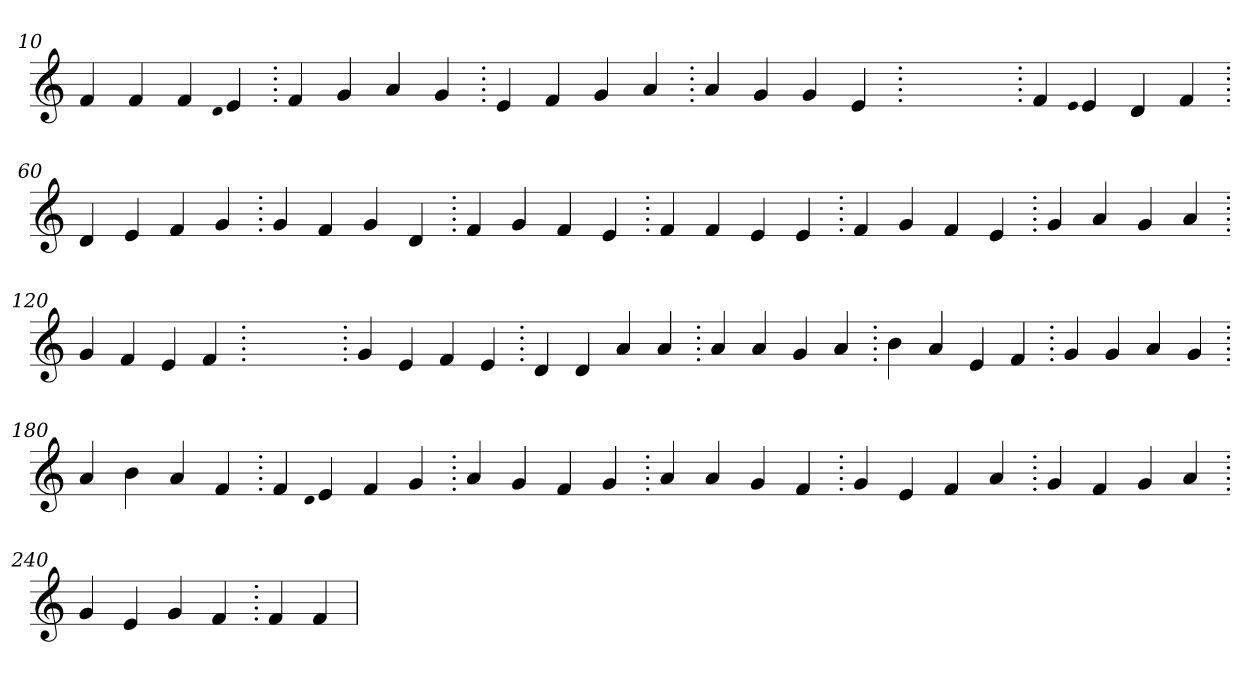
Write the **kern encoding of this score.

**kern
*part1
*staff1
*clefG2
=10.
4f
4f
4f
qqd
4e
=20.
4f
4g
4a
4g
=30.
4e
4f
4g
4a
=40.
4a
4g
4g
4e
=50.
1ryy
=50.
4f
qqe
4e
4d
4f
=60.
4d
4e
4f
4g
=70.
4g
4f
4g
4d
=80.
4f
4g
4f
4e
=90.
4f
4f
4e
4e
=100.
4f
4g
4f
4e
=110.
4g
4a
4g
4a
=120.
4g
4f
4e
4f
=130.
1ryy
=130.
4g
4e
4f
4e
=140.
4d
4d
4a
4a
=150.
4a
4a
4g
4a
=160.
4b
4a
4e
4f
=170.
4g
4g
4a
4g
=180.
4a
4b
4a
4f
=190.
4f
qqd
4e
4f
4g
=200.
4a
4g
4f
4g
=210.
4a
4a
4g
4f
=220.
4g
4e
4f
4a
=230.
4g
4f
4g
4a
=240.
4g
4e
4g
4f
=250.
4f
4f
=
*-
